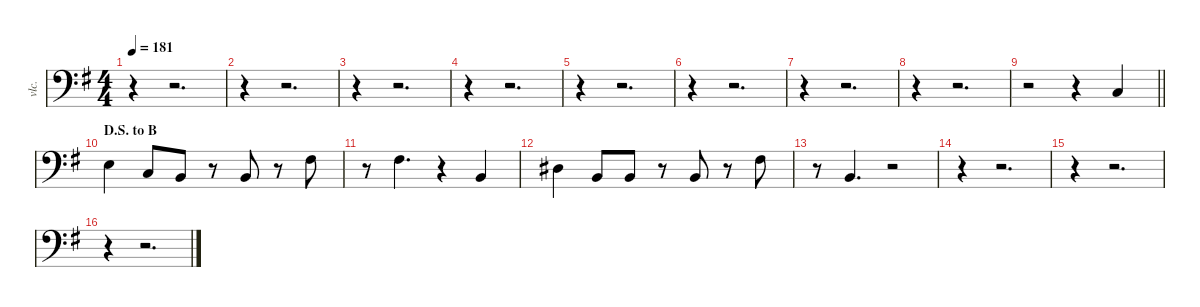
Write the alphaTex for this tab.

\defaultSystemsLayout 4
\hideDynamics
\bracketExtendMode nobrackets
\track ("Chrous" "vlc.") {instrument cello}
\staff {score}
\tuning (E4 B3 G3 D3 A2 E2)
\ts (4 4)
\tempo 181
\clef f4
\ks g
r.4{dy f} r.2{d} |
r.4 r.2{d} |
r.4 r.2{d} |
r.4 r.2{d} |
r.4 r.2{d} |
r.4 r.2{d} |
r.4 r.2{d} |
r.4 r.2{d} |
\barLineRight lightlight
r.2 r.4 3.5{acc forcenatural}.4 |
\section ("" "D.S. to B")
2.4{acc forcenatural}.4 3.5{acc forcenatural}.8 2.5{acc forcenatural}.8 r.8 2.5{acc forcenatural}.8 r.8 4.4{acc #}.8 |
r.8 4.4{acc #}.4{d} r.4 2.5{acc forcenatural}.4 |
1.4{acc #}.4 2.5{acc forcenatural}.8 2.5{acc forcenatural}.8 r.8 2.5{acc forcenatural}.8 r.8 4.4{acc #}.8 |
r.8 2.5{acc forcenatural}.4{d} r.2 |
r.4 r.2{d} |
r.4 r.2{d} |
r.4 r.2{d}
